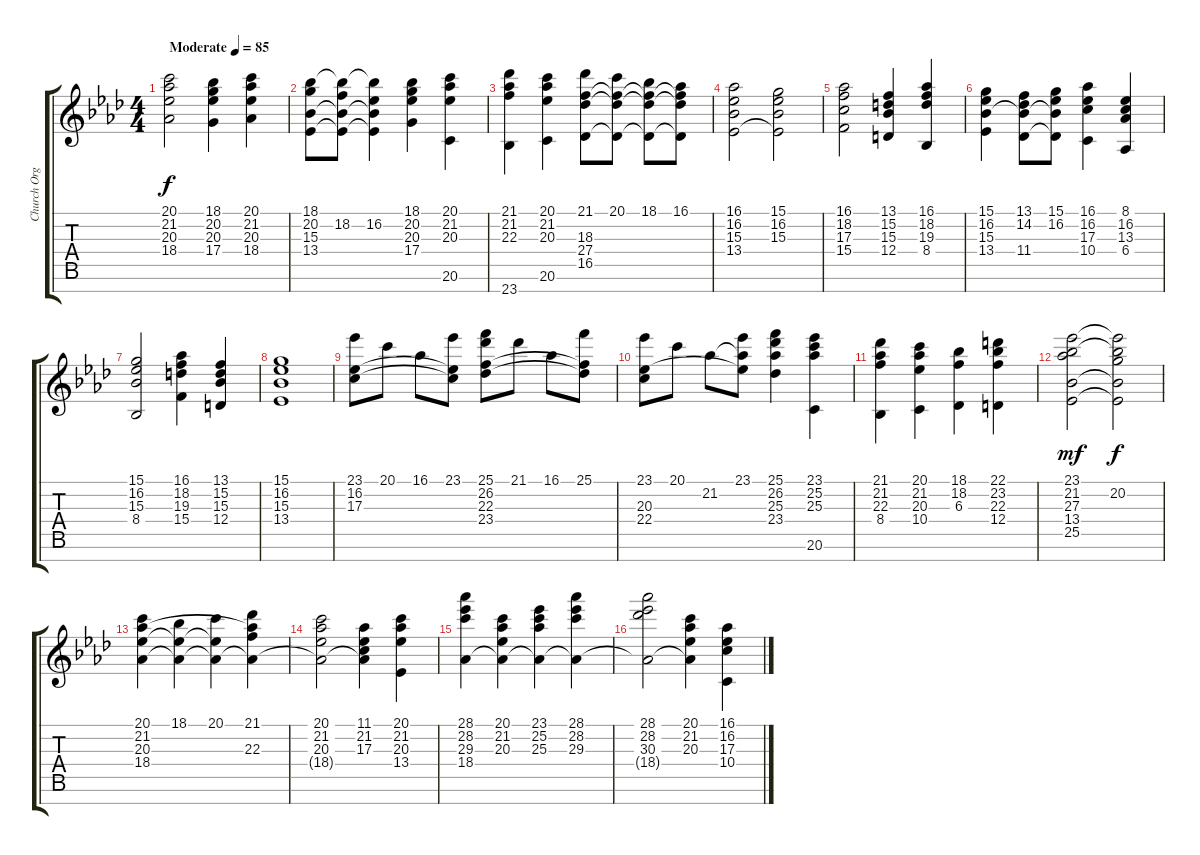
\track ("Church Organ" "Church Org") {instrument drawbarorgan}
\staff {score tabs}
\tuning (E4 B3 G3 D3 A2 E2 B1) {hide}
\ts (4 4)
\tempo (85 "Moderate")
\clef g2
\ks ab
(20.1 21.2 20.3 18.4).2{dy f instrument drawbarorgan} (18.1 20.2 20.3 17.4).4 (20.1 21.2 20.3 18.4).4 |
(18.1 20.2 15.3 13.4).8 (18.1{t} 18.2 15.3{t} 13.4{t}).8 (18.1{t} 16.2 15.3{t} 13.4{t}).4 (18.1 20.2 20.3 17.4).4 (20.1 21.2 20.3 20.6).4 |
(21.1 21.2 22.3 23.7).4 (20.1 21.2 20.3 20.6).4 (21.1 18.3 27.4 16.5).8 (20.1 18.3{t} 27.4{t} 16.5{t}).8 (18.1 18.3{t} 27.4{t} 16.5{t}).8 (16.1 18.3{t} 27.4{t} 16.5{t}).8 |
(16.1 16.2 15.3 13.4).2 (15.1 16.2 15.3 13.4{t}).2 |
(16.1 18.2 17.3 15.4).2 (13.1 15.2 15.3 12.4).4 (16.1 18.2 19.3 8.4).4 |
(15.1 16.2 15.3 13.4).4 (13.1 14.2 15.3{t} 11.4).8 (15.1 16.2 15.3{t} 11.4{t}).8 (16.1 16.2 17.3 10.4).4 (8.1 16.2 13.3 6.4).4 |
(15.1 16.2 15.3 8.4).2 (16.1 18.2 19.3 15.4).4 (13.1 15.2 15.3 12.4).4 |
(15.1 16.2 15.3 13.4).1 |
(23.1 16.2 17.3).8 20.1.8 16.1.8 (23.1 16.2{t} 17.3{t}).8 (25.1 26.2 22.3 23.4).8 21.1.8 16.1.8 (25.1 22.3{t} 23.4{t}).8 |
(23.1 20.3 22.4).8 20.1.8 21.2.8 (23.1 21.2{t} 20.3{t}).8 (25.1 26.2 25.3 23.4).4 (23.1 25.2 25.3 20.6).4 |
(21.1 21.2 22.3 8.4).4 (20.1 21.2 20.3 10.4).4 (18.1 18.2 6.3).4 (22.1 23.2 22.3 12.4).4 |
(23.1 21.2 27.3 13.4 25.5).2{dy mf} (23.1{t} 20.2 27.3{t} 13.4{t} 25.5{t}).2{dy f} |
(20.1 21.2 20.3 18.4).4 (18.1 20.3{t} 18.4{t}).4 (20.1 20.3{t} 18.4{t}).4 (21.1 21.2{t} 22.3 18.4{t}).4 |
(20.1 21.2 20.3 18.4{t}).2 (11.1 21.2 17.3 18.4{t}).4 (20.1 21.2 20.3 13.4).4 |
(28.1 28.2 29.3 18.4).4 (20.1 21.2 20.3 18.4{t}).4 (23.1 25.2 25.3 18.4{t}).4 (28.1 28.2 29.3 18.4{t}).4 |
(28.1 28.2 30.3 18.4{t}).2 (20.1 21.2 20.3 18.4{t}).4 (16.1 16.2 17.3 10.4).4
